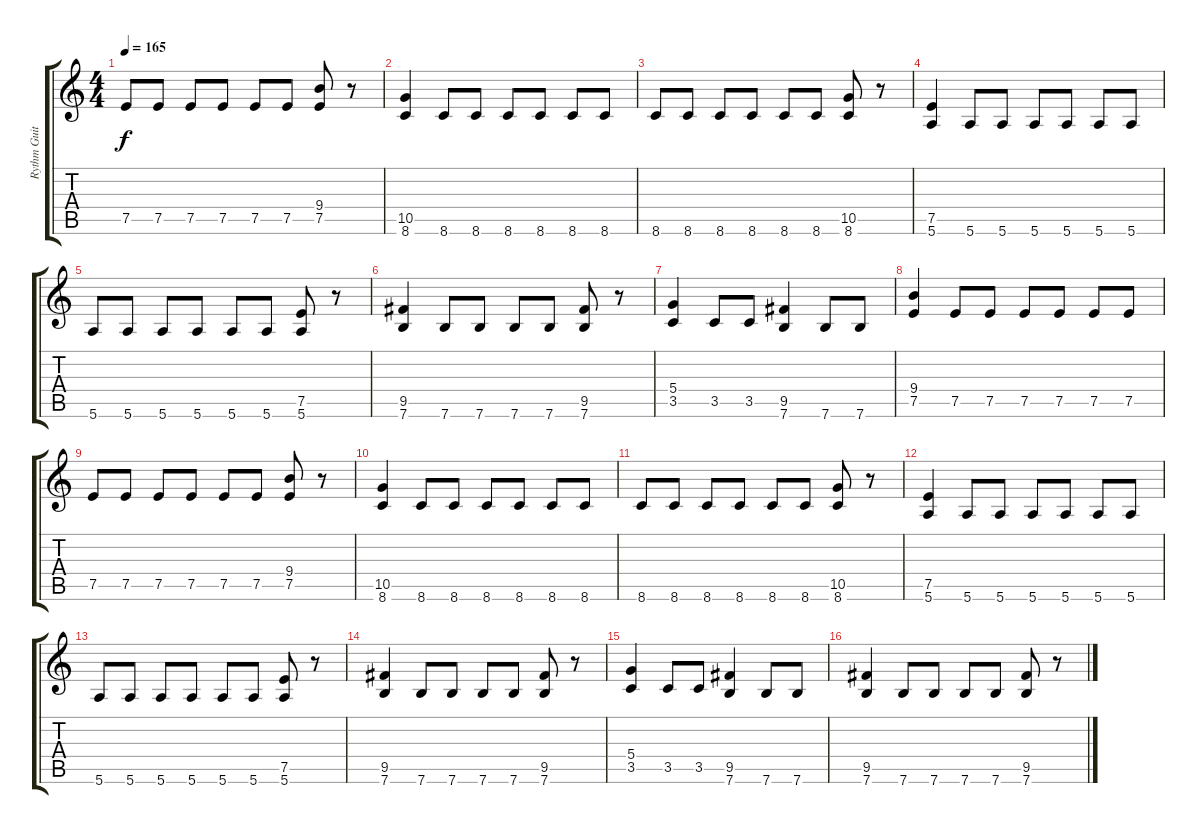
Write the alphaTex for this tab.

\track ("Rythm Guitar (Dave Mustaine)" "Rythm Guit") {instrument distortionguitar}
\staff {score tabs}
\tuning (E4 B3 G3 D3 A2 E2) {hide}
\ts (4 4)
\tempo 165
\clef g2
\ks c
7.5.8{dy f} 7.5.8 7.5.8 7.5.8 7.5.8 7.5.8 (9.4 7.5).8 r.8 |
(10.5 8.6).4 8.6.8 8.6.8 8.6.8 8.6.8 8.6.8 8.6.8 |
8.6.8 8.6.8 8.6.8 8.6.8 8.6.8 8.6.8 (10.5 8.6).8 r.8 |
(7.5 5.6).4 5.6.8 5.6.8 5.6.8 5.6.8 5.6.8 5.6.8 |
5.6.8 5.6.8 5.6.8 5.6.8 5.6.8 5.6.8 (7.5 5.6).8 r.8 |
(9.5 7.6).4 7.6.8 7.6.8 7.6.8 7.6.8 (9.5 7.6).8 r.8 |
(5.4 3.5).4 3.5.8 3.5.8 (9.5 7.6).4 7.6.8 7.6.8 |
(9.4 7.5).4 7.5.8 7.5.8 7.5.8 7.5.8 7.5.8 7.5.8 |
7.5.8 7.5.8 7.5.8 7.5.8 7.5.8 7.5.8 (9.4 7.5).8 r.8 |
(10.5 8.6).4 8.6.8 8.6.8 8.6.8 8.6.8 8.6.8 8.6.8 |
8.6.8 8.6.8 8.6.8 8.6.8 8.6.8 8.6.8 (10.5 8.6).8 r.8 |
(7.5 5.6).4 5.6.8 5.6.8 5.6.8 5.6.8 5.6.8 5.6.8 |
5.6.8 5.6.8 5.6.8 5.6.8 5.6.8 5.6.8 (7.5 5.6).8 r.8 |
(9.5 7.6).4 7.6.8 7.6.8 7.6.8 7.6.8 (9.5 7.6).8 r.8 |
(5.4 3.5).4 3.5.8 3.5.8 (9.5 7.6).4 7.6.8 7.6.8 |
(9.5 7.6).4 7.6.8 7.6.8 7.6.8 7.6.8 (9.5 7.6).8 r.8
